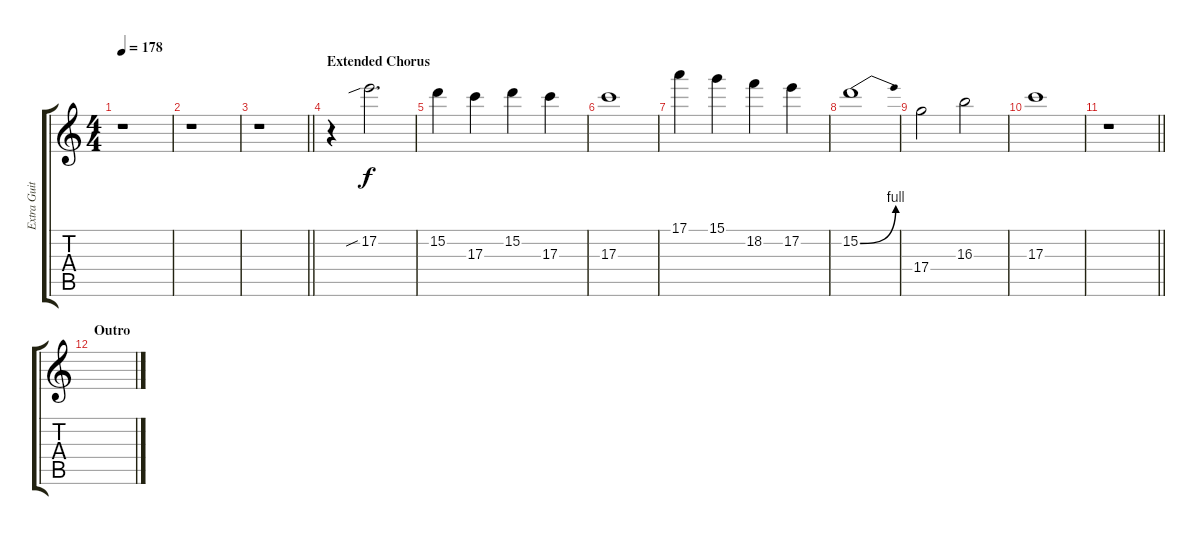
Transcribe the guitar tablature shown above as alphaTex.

\track ("Extra Guitar" "Extra Guit") {instrument distortionguitar}
\staff {score tabs}
\tuning (E4 B3 G3 D3 A2 E2) {hide}
\ts (4 4)
\tempo 178
\clef g2
\ks c
r.1{dy f} |
r.1 |
\barLineRight lightlight
r.1 |
\section ("" "Extended Chorus")
r.4 17.2{sib}.2{d} |
15.2.4 17.3.4 15.2.4 17.3.4 |
17.3.1 |
17.1.4 15.1.4 18.2.4 17.2.4 |
15.2{be (bend 0 0 60 4)}.1 |
17.4.2 16.3.2 |
17.3.1 |
\barLineRight lightlight
r.1 |
\section ("" "Outro")
